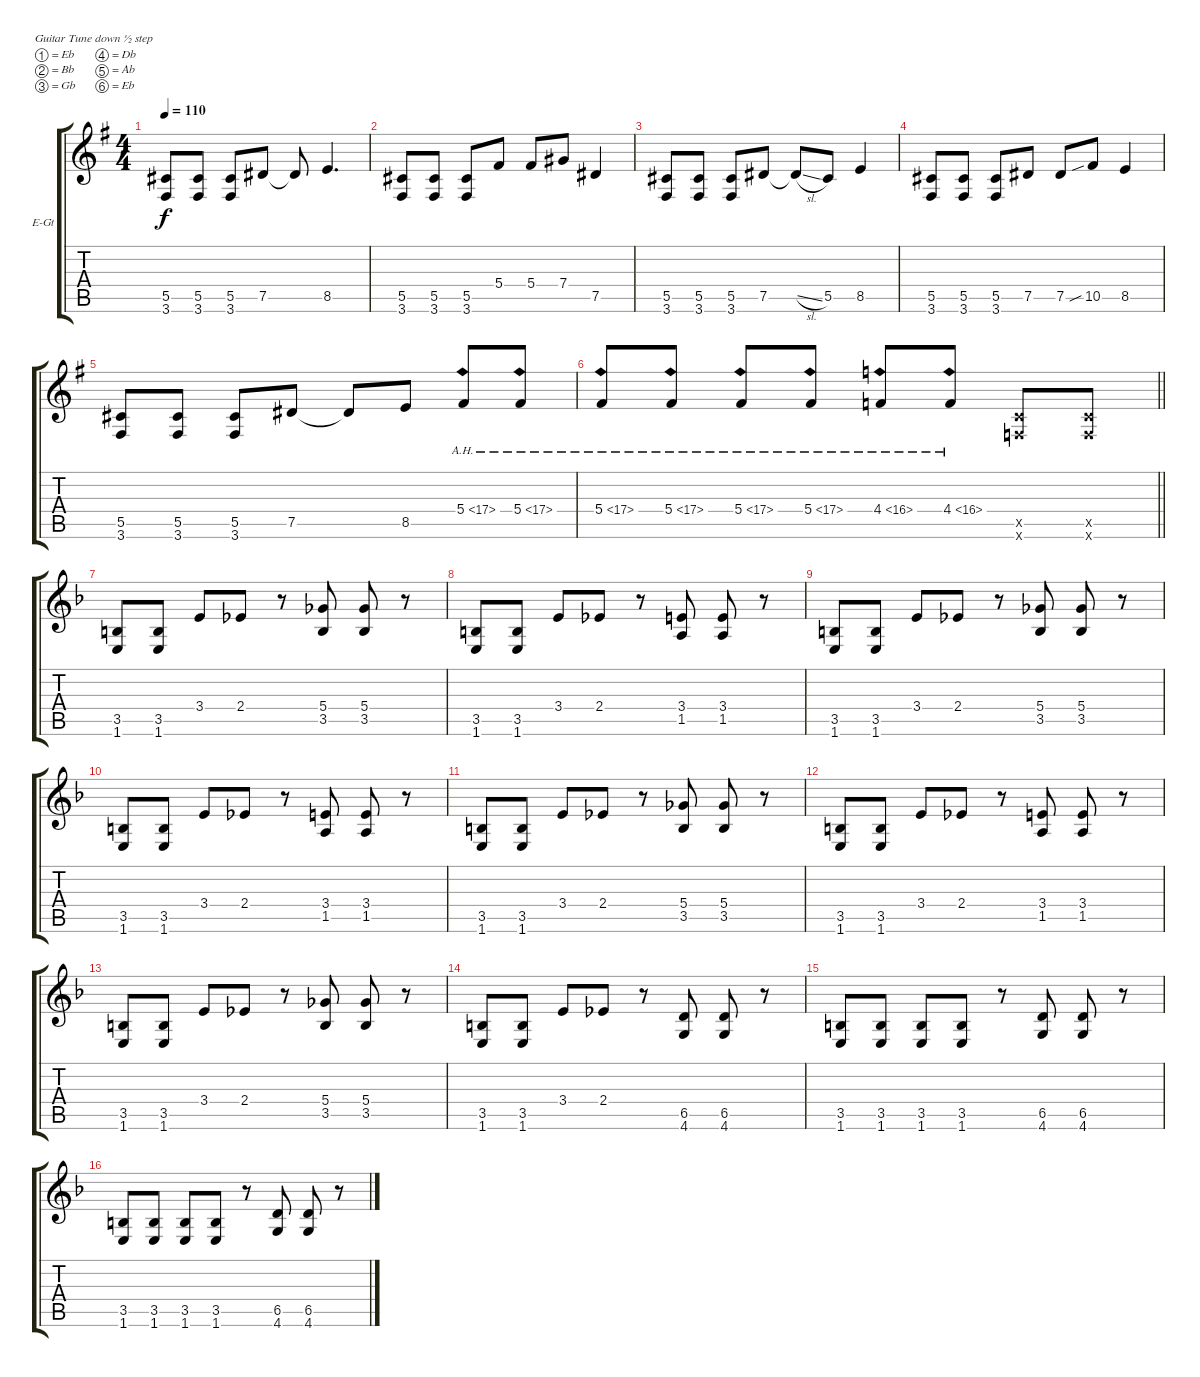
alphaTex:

\bracketExtendMode groupsimilarinstruments
\firstSystemTrackNameOrientation horizontal
\otherSystemsTrackNameOrientation horizontal
\track ("Untitled" "E-Gt") {instrument overdrivenguitar}
\staff {score tabs}
\tuning (Eb4 Bb3 Gb3 Db3 Ab2 Eb2)
\ts (4 4)
\tempo 110
\clef g2
\ks g
(5.5 3.6).8{dy f} (5.5 3.6).8 (5.5 3.6).8 7.5.8 7.5{t}.8 8.5.4{d} |
(5.5 3.6).8 (5.5 3.6).8 (5.5 3.6).8 5.4.8 5.4.8 7.4.8 7.5.4 |
(5.5 3.6).8 (5.5 3.6).8 (5.5 3.6).8 7.5.8 7.5{sl t}.8 5.5.8 8.5.4 |
(5.5 3.6).8 (5.5 3.6).8 (5.5 3.6).8 7.5.8 7.5.8 10.5{sib}.8 8.5.4 |
(5.5 3.6).8 (5.5 3.6).8 (5.5 3.6).8 7.5.8 7.5{t}.8 8.5.8 5.4{ah 12}.8 5.4{ah 12}.8 |
\barLineRight lightlight
5.4{ah 12}.8 5.4{ah 12}.8 5.4{ah 12}.8 5.4{ah 12}.8 4.4{ah 12}.8 4.4{ah 12}.8 (4.5{x} 2.6{x}).8 (4.5{x} 2.6{x}).8 |
\ks f
(3.5 1.6).8 (3.5 1.6).8 3.4.8 2.4.8 r.8 (5.4 3.5).8 (5.4 3.5).8 r.8 |
(3.5 1.6).8 (3.5 1.6).8 3.4.8 2.4.8 r.8 (3.4 1.5).8 (3.4 1.5).8 r.8 |
(3.5 1.6).8 (3.5 1.6).8 3.4.8 2.4.8 r.8 (5.4 3.5).8 (5.4 3.5).8 r.8 |
(3.5 1.6).8 (3.5 1.6).8 3.4.8 2.4.8 r.8 (3.4 1.5).8 (3.4 1.5).8 r.8 |
(3.5 1.6).8 (3.5 1.6).8 3.4.8 2.4.8 r.8 (5.4 3.5).8 (5.4 3.5).8 r.8 |
(3.5 1.6).8 (3.5 1.6).8 3.4.8 2.4.8 r.8 (3.4 1.5).8 (3.4 1.5).8 r.8 |
(3.5 1.6).8 (3.5 1.6).8 3.4.8 2.4.8 r.8 (5.4 3.5).8 (5.4 3.5).8 r.8 |
(3.5 1.6).8 (3.5 1.6).8 3.4.8 2.4.8 r.8 (6.5 4.6).8 (6.5 4.6).8 r.8 |
(3.5 1.6).8 (3.5 1.6).8 (3.5 1.6).8 (3.5 1.6).8 r.8 (6.5 4.6).8 (6.5 4.6).8 r.8 |
(3.5 1.6).8 (3.5 1.6).8 (3.5 1.6).8 (3.5 1.6).8 r.8 (6.5 4.6).8 (6.5 4.6).8 r.8
